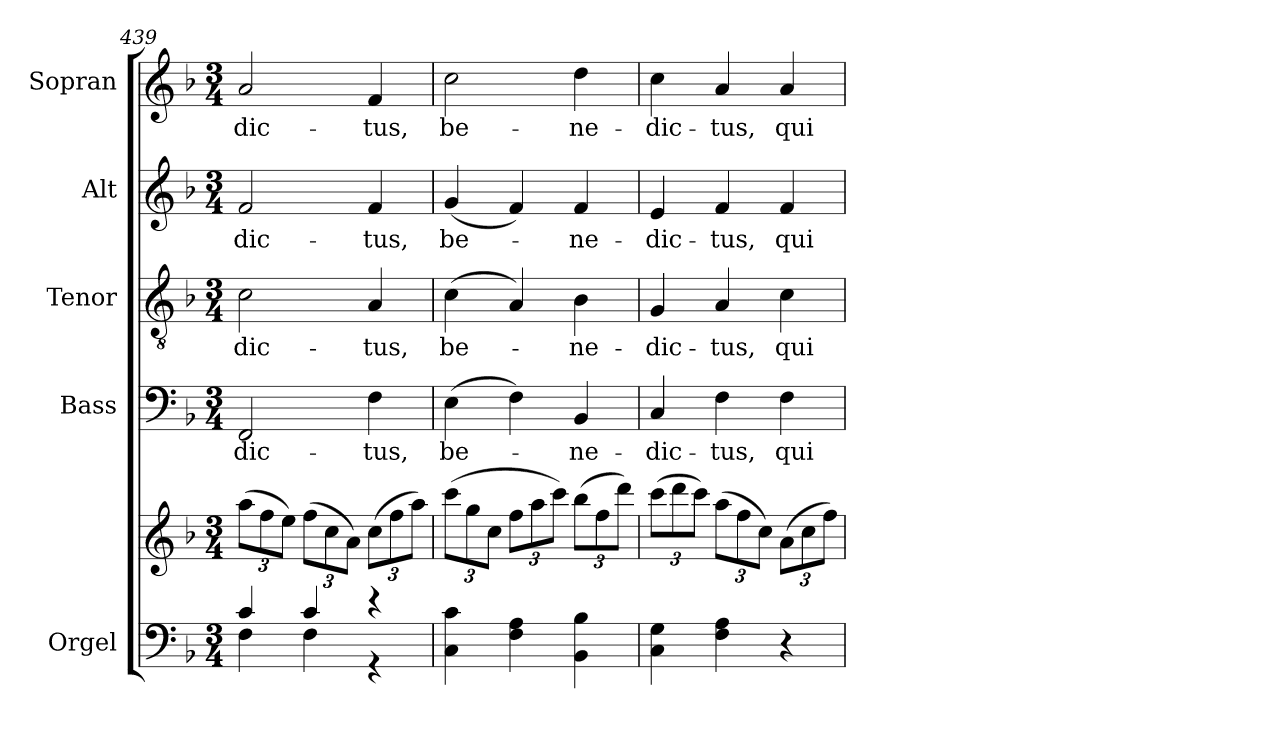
**kern	**kern	**kern	**text	**kern	**text	**kern	**text	**kern	**text
*part5	*part5	*part4	*part4	*part3	*part3	*part2	*part2	*part1	*part1
*staff6	*staff5	*staff4	*staff4	*staff3	*staff3	*staff2	*staff2	*staff1	*staff1
*I"Orgel	*	*I"Bass	*	*I"Tenor	*	*I"Alt	*	*I"Sopran	*
*I'Org.	*	*I'B.	*	*I'T.	*	*I'A.	*	*I'S.	*
*clefF4	*clefG2	*clefF4	*	*clefGv2	*	*clefG2	*	*clefG2	*
*k[b-]	*k[b-]	*k[b-]	*	*k[b-]	*	*k[b-]	*	*k[b-]	*
*F:	*F:	*F:	*	*F:	*	*F:	*	*F:	*
*M3/4	*M3/4	*M3/4	*	*M3/4	*	*M3/4	*	*M3/4	*
=439	=439	=439	=439	=439	=439	=439	=439	=439	=439
*^	*	*	*	*	*	*	*	*	*
*	*	*Xbrackettup	*	*	*	*	*	*	*	*
!	!	!	!	!LO:LY:b	!	!LO:LY:b	!	!LO:LY:b	!	!LO:LY:b
4c/	4F\	(>12aa\L	2FF/	-dic-	2c\	-dic-	2f/	-dic-	2a/	-dic-
.	.	12ff\	.	.	.	.	.	.	.	.
.	.	12ee\J)	.	.	.	.	.	.	.	.
4c/	4F\	(>12ff\L	.	.	.	.	.	.	.	.
.	.	12cc\	.	.	.	.	.	.	.	.
.	.	12a\J)	.	.	.	.	.	.	.	.
!	!	!	!	!LO:LY:b	!	!LO:LY:b	!	!LO:LY:b	!	!LO:LY:b
4r	4r	(>12cc\L	4F\	-tus,	4A/	-tus,	4f/	-tus,	4f/	-tus,
.	.	12ff\	.	.	.	.	.	.	.	.
.	.	12aa\J)	.	.	.	.	.	.	.	.
*v	*v	*	*	*	*	*	*	*	*	*
=440	=440	=440	=440	=440	=440	=440	=440	=440	=440
!	!	!	!LO:LY:b	!	!LO:LY:b	!	!LO:LY:b	!	!LO:LY:b
4C\ 4c\	(>12ccc\L	(>4E\	be-	(>4c\	be-	(<4g/	be-	2cc\	be-
.	12gg\	.	.	.	.	.	.	.	.
.	12cc\J	.	.	.	.	.	.	.	.
4F\ 4A\	12ff\L	4F\)	.	4A/)	.	4f/)	.	.	.
.	12aa\	.	.	.	.	.	.	.	.
.	12ccc\J)	.	.	.	.	.	.	.	.
!	!	!	!LO:LY:b	!	!LO:LY:b	!	!LO:LY:b	!	!LO:LY:b
4BB-\ 4B-\	(>12bb-\L	4BB-/	-ne-	4B-\	-ne-	4f/	-ne-	4dd\	-ne-
.	12ff\	.	.	.	.	.	.	.	.
.	12ddd\J)	.	.	.	.	.	.	.	.
!!LO:PB:g=z
=441	=441	=441	=441	=441	=441	=441	=441	=441	=441
!	!	!	!LO:LY:b	!	!LO:LY:b	!	!LO:LY:b	!	!LO:LY:b
4C\ 4G\	(>12ccc\L	4C/	-dic-	4G/	-dic-	4e/	-dic-	4cc\	-dic-
.	12ddd\	.	.	.	.	.	.	.	.
.	12ccc\J)	.	.	.	.	.	.	.	.
!	!	!	!LO:LY:b	!	!LO:LY:b	!	!LO:LY:b	!	!LO:LY:b
4F\ 4A\	(>12aa\L	4F\	-tus,	4A/	-tus,	4f/	-tus,	4a/	-tus,
.	12ff\	.	.	.	.	.	.	.	.
.	12cc\J)	.	.	.	.	.	.	.	.
!	!	!	!LO:LY:b	!	!LO:LY:b	!	!LO:LY:b	!	!LO:LY:b
4r	(>12a\L	4F\	qui	4c\	qui	4f/	qui	4a/	qui
.	12cc\	.	.	.	.	.	.	.	.
.	12ff\J)	.	.	.	.	.	.	.	.
=	=	=	=	=	=	=	=	=	=
*-	*-	*-	*-	*-	*-	*-	*-	*-	*-
